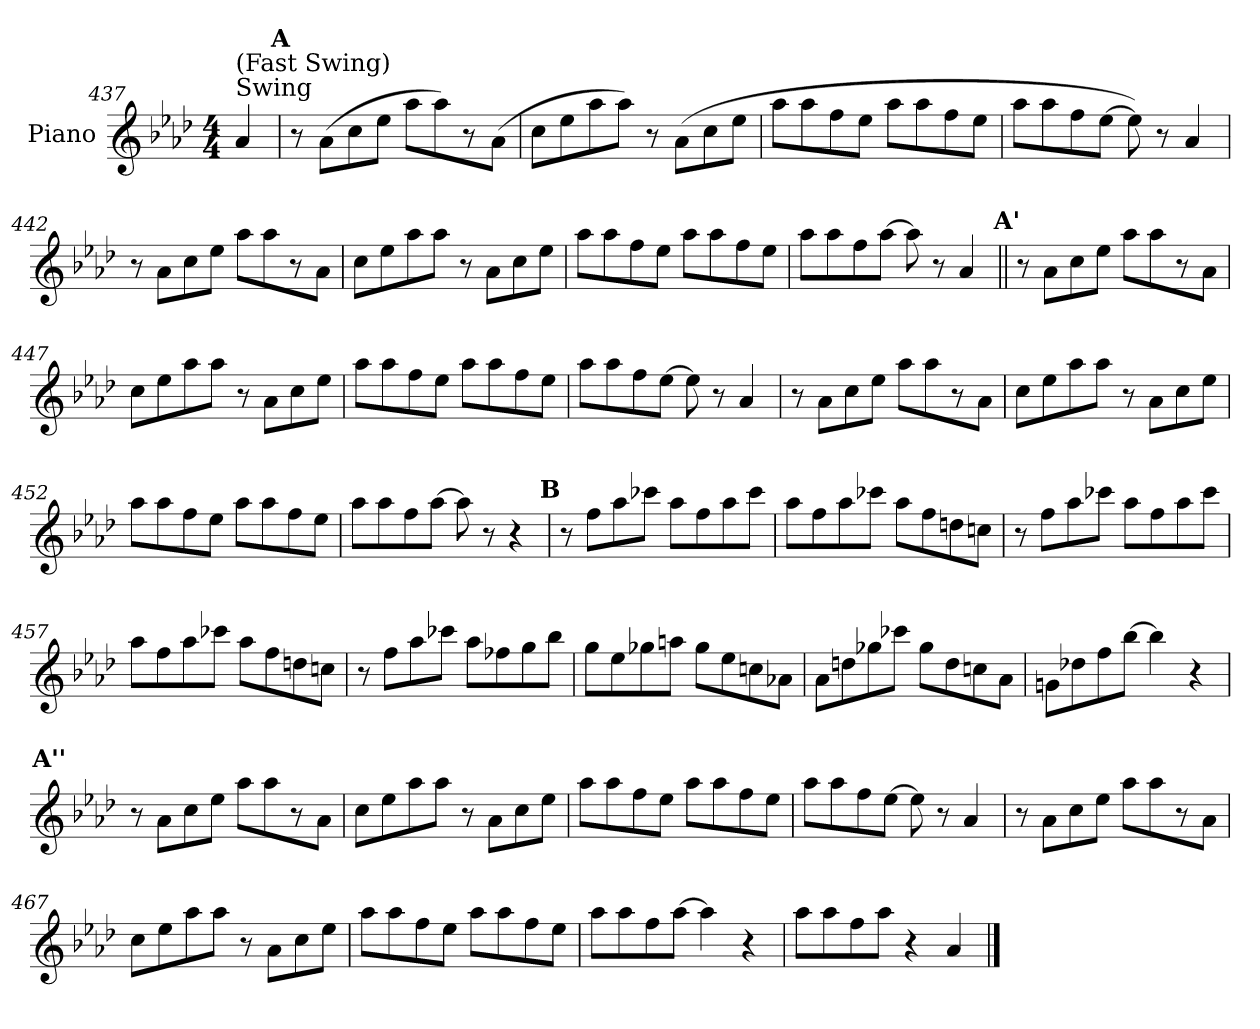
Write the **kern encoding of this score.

**kern
*part1
*staff1
*I"Piano
*I'Pno.
!!LO:PB:g=z
*clefG2
*k[b-e-a-d-]
*M4/4
=437
!LO:TX:t=Swing
!LO:TX:a:t=(Fast Swing)
4a-/
!!LO:REH:place=s1:a:enc=none:fs=14:t=A
=438
8r
(>8a-\L
8cc\
8ee-\J
8aa-\L
8aa-\)
8r
(>8a-\J
=439
8cc\L
8ee-\
8aa-\
8aa-\J)
8r
(>8a-\L
8cc\
8ee-\J
=440
8aa-\L
8aa-\
8ff\
8ee-\J
8aa-\L
8aa-\
8ff\
8ee-\J
=441
8aa-\L
8aa-\
8ff\
[8ee-\J
8ee-\])
8r
4a-/
!!LO:LB:g=z
=442
8r
8a-\L
8cc\
8ee-\J
8aa-\L
8aa-\
8r
8a-\J
=443
8cc\L
8ee-\
8aa-\
8aa-\J
8r
8a-\L
8cc\
8ee-\J
=444
8aa-\L
8aa-\
8ff\
8ee-\J
8aa-\L
8aa-\
8ff\
8ee-\J
=445
8aa-\L
8aa-\
8ff\
[8aa-\J
8aa-\]
8r
4a-/
!!LO:LB:g=z
!!LO:REH:place=s1:a:enc=none:fs=14:t=A'
=446||
8r
8a-\L
8cc\
8ee-\J
8aa-\L
8aa-\
8r
8a-\J
=447
8cc\L
8ee-\
8aa-\
8aa-\J
8r
8a-\L
8cc\
8ee-\J
=448
8aa-\L
8aa-\
8ff\
8ee-\J
8aa-\L
8aa-\
8ff\
8ee-\J
=449
8aa-\L
8aa-\
8ff\
[8ee-\J
8ee-\]
8r
4a-/
!!LO:LB:g=z
=450
8r
8a-\L
8cc\
8ee-\J
8aa-\L
8aa-\
8r
8a-\J
=451
8cc\L
8ee-\
8aa-\
8aa-\J
8r
8a-\L
8cc\
8ee-\J
=452
8aa-\L
8aa-\
8ff\
8ee-\J
8aa-\L
8aa-\
8ff\
8ee-\J
=453
8aa-\L
8aa-\
8ff\
[8aa-\J
8aa-\]
8r
4r
!!LO:LB:g=z
!!LO:REH:place=s1:a:enc=none:fs=14:t=B
=454
8r
8ff\L
8aa-\
8ccc-X\J
8aa-\L
8ff\
8aa-\
8ccc-\J
=455
8aa-\L
8ff\
8aa-\
8ccc-X\J
8aa-\L
8ff\
8ddn\
8ccn\J
=456
8r
8ff\L
8aa-\
8ccc-X\J
8aa-\L
8ff\
8aa-\
8ccc-\J
=457
8aa-\L
8ff\
8aa-\
8ccc-X\J
8aa-\L
8ff\
8ddn\
8ccn\J
!!LO:LB:g=z
=458
8r
8ff\L
8aa-\
8ccc-X\J
8aa-\L
8ff-X\
8gg\
8bb-\J
=459
8gg\L
8ee-\
8gg-X\
8aan\J
8gg-\L
8ee-\
8ccn\
8a-X\J
=460
8a-\L
8ddn\
8gg-X\
8ccc-X\J
8gg-\L
8dd\
8ccn\
8a-\J
=461
8gn\L
8dd-X\
8ff\
[8bb-\J
4bb-\]
4r
!!LO:LB:g=z
!!LO:REH:place=s1:a:enc=none:fs=14:t=A''
=462
8r
8a-\L
8cc\
8ee-\J
8aa-\L
8aa-\
8r
8a-\J
=463
8cc\L
8ee-\
8aa-\
8aa-\J
8r
8a-\L
8cc\
8ee-\J
=464
8aa-\L
8aa-\
8ff\
8ee-\J
8aa-\L
8aa-\
8ff\
8ee-\J
=465
8aa-\L
8aa-\
8ff\
[8ee-\J
8ee-\]
8r
4a-/
!!LO:LB:g=z
=466
8r
8a-\L
8cc\
8ee-\J
8aa-\L
8aa-\
8r
8a-\J
=467
8cc\L
8ee-\
8aa-\
8aa-\J
8r
8a-\L
8cc\
8ee-\J
=468
8aa-\L
8aa-\
8ff\
8ee-\J
8aa-\L
8aa-\
8ff\
8ee-\J
=469
8aa-\L
8aa-\
8ff\
[8aa-\J
4aa-\]
4r
=470
8aa-\L
8aa-\
8ff\
8aa-\J
4r
4a-/
==
*-
